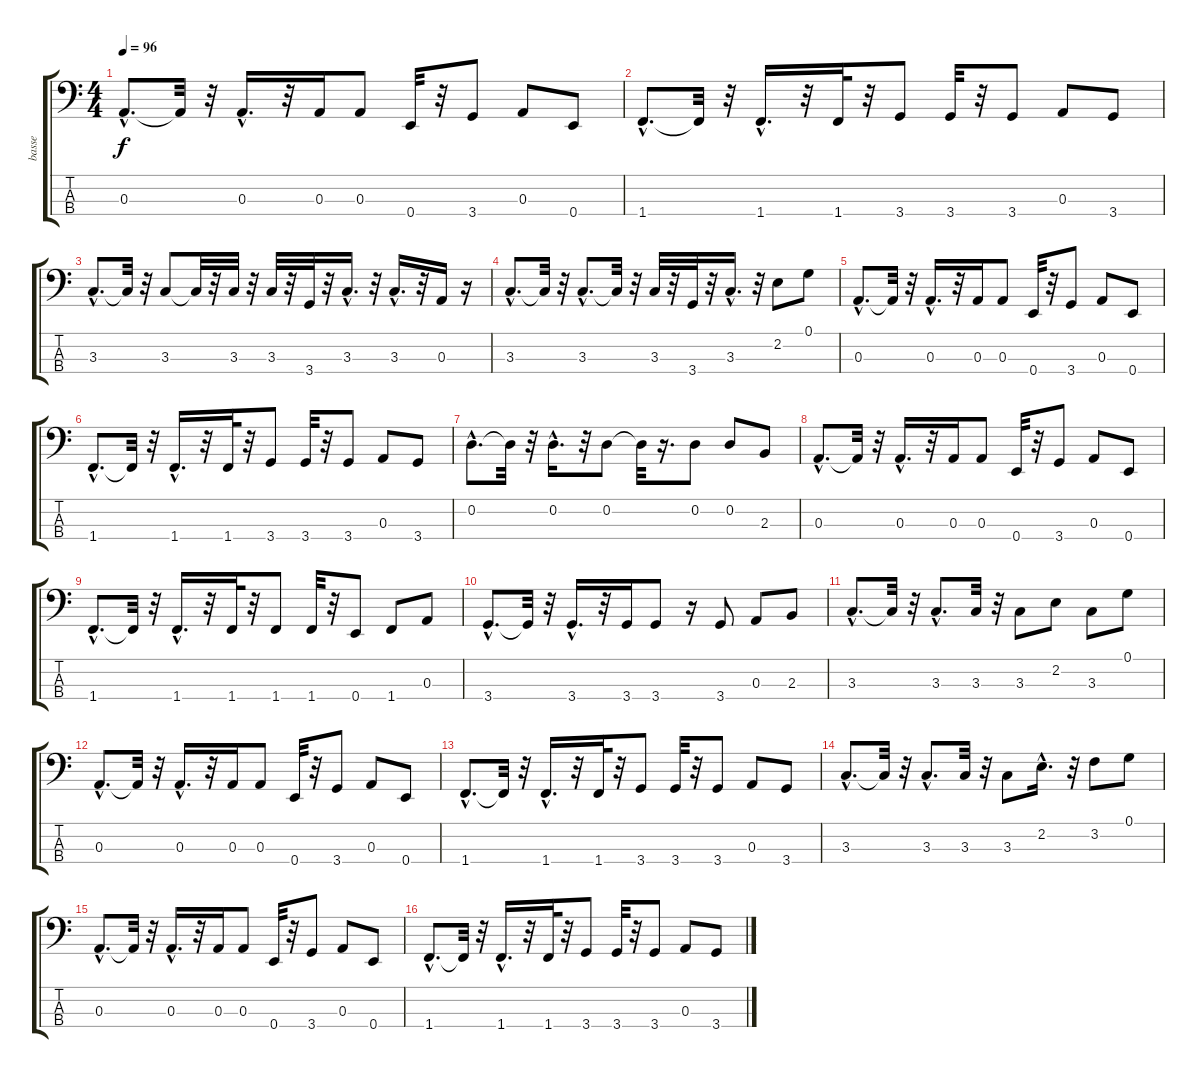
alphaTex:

\track ("basse" "basse") {instrument electricbasspick}
\staff {score tabs}
\tuning (G2 D2 A1 E1) {hide}
\ts (4 4)
\tempo 96
\clef f4
\ks c
0.3{hac}.8{d dy f} 0.3{t}.32 r.32 0.3{hac}.16{d} r.32 0.3.16 0.3.8 0.4.32 r.32 3.4.8 0.3.8 0.4.8 |
1.4{hac}.8{d} 1.4{t}.32 r.32 1.4{hac}.16{d} r.32 1.4.32 r.32 3.4.8 3.4.32 r.32 3.4.8 0.3.8 3.4.8 |
3.3{hac}.8{d} 3.3{t}.32 r.32 3.3.8 3.3{t}.32 r.32 3.3.32 r.32 3.3.32 r.32 3.4.32 r.32 3.3{hac}.16{d} r.32 3.3{hac}.16{d} r.32 0.3.16 r.16 |
3.3{hac}.8{d} 3.3{t}.32 r.32 3.3{hac}.8{d} 3.3{t}.32 r.32 3.3.32 r.32 3.4.32 r.32 3.3{hac}.16{d} r.32 2.2.8 0.1.8 |
0.3{hac}.8{d} 0.3{t}.32 r.32 0.3{hac}.16{d} r.32 0.3.16 0.3.8 0.4.32 r.32 3.4.8 0.3.8 0.4.8 |
1.4{hac}.8{d} 1.4{t}.32 r.32 1.4{hac}.16{d} r.32 1.4.32 r.32 3.4.8 3.4.32 r.32 3.4.8 0.3.8 3.4.8 |
0.2{hac}.8{d} 0.2{t}.32 r.32 0.2{hac}.16{d} r.32 0.2.8 0.2{t}.32 r.16{d} 0.2.8 0.2.8 2.3.8 |
0.3{hac}.8{d} 0.3{t}.32 r.32 0.3{hac}.16{d} r.32 0.3.16 0.3.8 0.4.32 r.32 3.4.8 0.3.8 0.4.8 |
1.4{hac}.8{d} 1.4{t}.32 r.32 1.4{hac}.16{d} r.32 1.4.32 r.32 1.4.8 1.4.32 r.32 0.4.8 1.4.8 0.3.8 |
3.4{hac}.8{d} 3.4{t}.32 r.32 3.4{hac}.16{d} r.32 3.4.16 3.4.8 r.16 3.4.8 0.3.8 2.3.8 |
3.3{hac}.8{d} 3.3{t}.32 r.32 3.3{hac}.8{d} 3.3.32 r.32 3.3.8 2.2.8 3.3.8 0.1.8 |
0.3{hac}.8{d} 0.3{t}.32 r.32 0.3{hac}.16{d} r.32 0.3.16 0.3.8 0.4.32 r.32 3.4.8 0.3.8 0.4.8 |
1.4{hac}.8{d} 1.4{t}.32 r.32 1.4{hac}.16{d} r.32 1.4.32 r.32 3.4.8 3.4.32 r.32 3.4.8 0.3.8 3.4.8 |
3.3{hac}.8{d} 3.3{t}.32 r.32 3.3{hac}.8{d} 3.3.32 r.32 3.3.8 2.2{hac}.16{d} r.32 3.2.8 0.1.8 |
0.3{hac}.8{d} 0.3{t}.32 r.32 0.3{hac}.16{d} r.32 0.3.16 0.3.8 0.4.32 r.32 3.4.8 0.3.8 0.4.8 |
1.4{hac}.8{d} 1.4{t}.32 r.32 1.4{hac}.16{d} r.32 1.4.32 r.32 3.4.8 3.4.32 r.32 3.4.8 0.3.8 3.4.8
